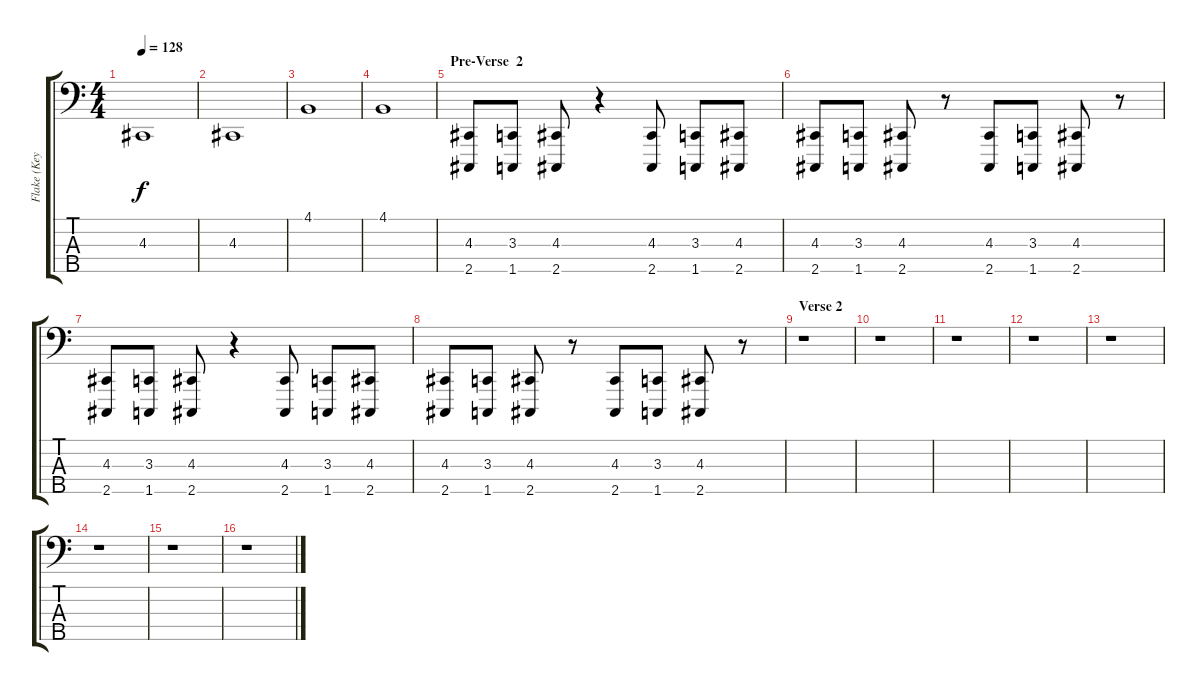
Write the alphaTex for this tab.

\track ("Flake (Keyboard 1)" "Flake (Key") {instrument lead1square}
\staff {score tabs}
\tuning (G2 D2 A1 E1 B0) {hide}
\ts (4 4)
\tempo 128
\clef f4
\ks c
4.3.1{dy f} |
4.3.1 |
4.1.1 |
4.1.1 |
\section ("" "Pre-Verse  2")
(4.3 2.5).8 (3.3 1.5).8 (4.3 2.5).8 r.4 (4.3 2.5).8 (3.3 1.5).8 (4.3 2.5).8 |
(4.3 2.5).8 (3.3 1.5).8 (4.3 2.5).8 r.8 (4.3 2.5).8 (3.3 1.5).8 (4.3 2.5).8 r.8 |
(4.3 2.5).8 (3.3 1.5).8 (4.3 2.5).8 r.4 (4.3 2.5).8 (3.3 1.5).8 (4.3 2.5).8 |
(4.3 2.5).8 (3.3 1.5).8 (4.3 2.5).8 r.8 (4.3 2.5).8 (3.3 1.5).8 (4.3 2.5).8 r.8 |
\section ("" "Verse 2")
r.1 |
r.1 |
r.1 |
r.1 |
r.1 |
r.1 |
r.1 |
r.1
